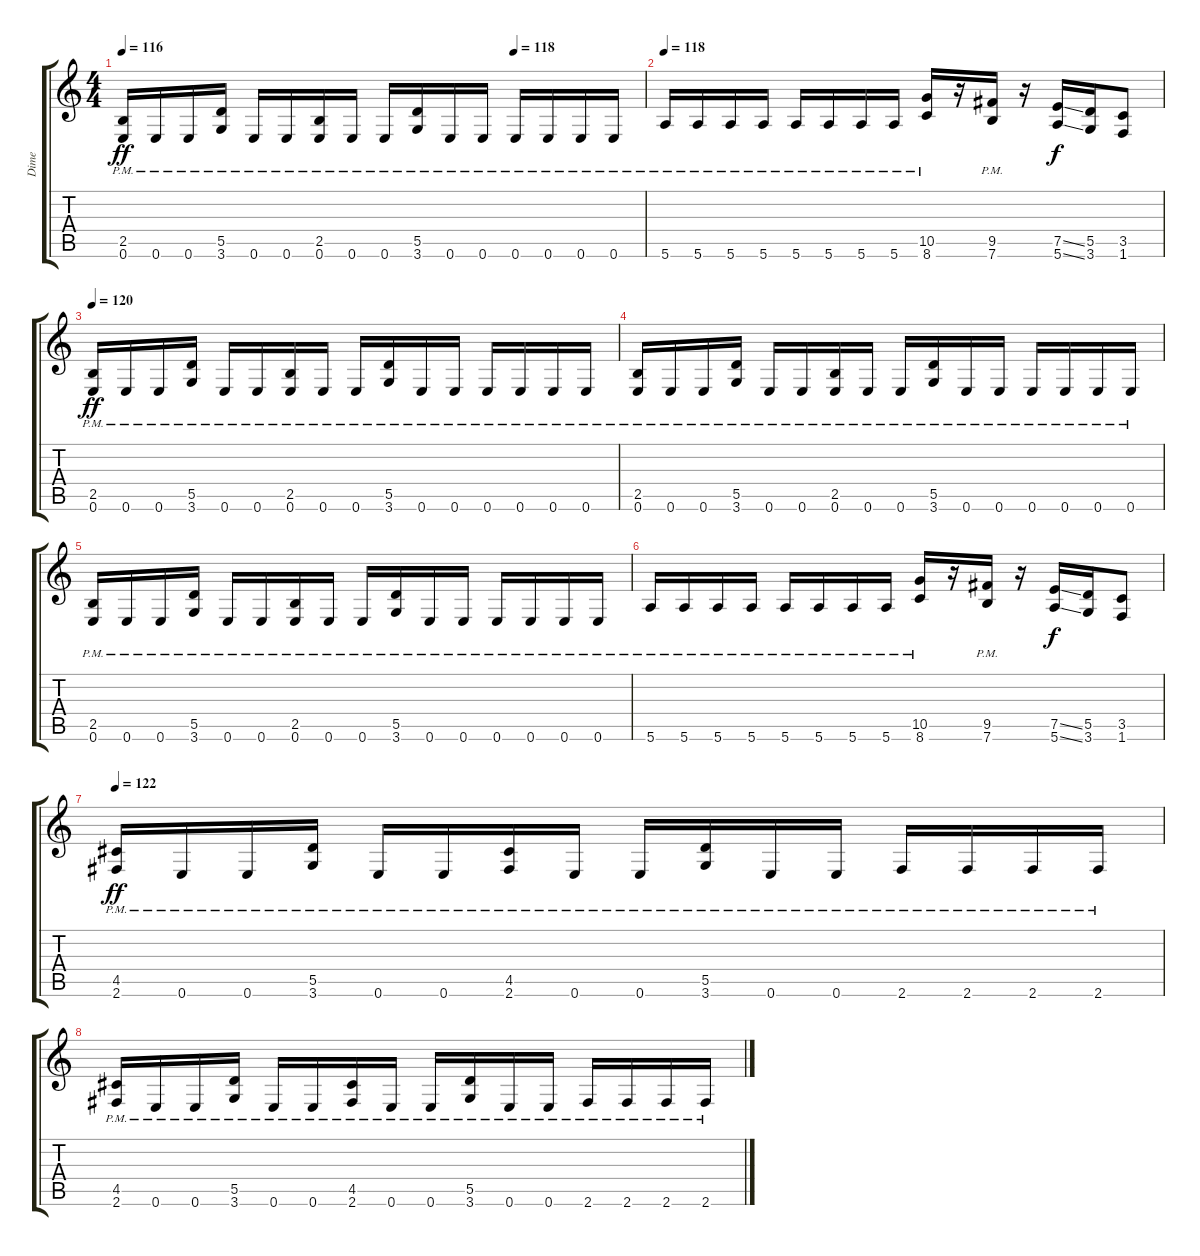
\track ("Dime" "Dime") {instrument distortionguitar}
\staff {score tabs}
\tuning (E4 B3 G3 D3 A2 E2) {hide}
\ts (4 4)
\tempo 116
\tempo (118 0.75)
\clef g2
\ks c
(2.5{pm} 0.6{pm}).16{dy ff} 0.6{pm}.16 0.6{pm}.16 (5.5{pm} 3.6{pm}).16 0.6{pm}.16 0.6{pm}.16 (2.5{pm} 0.6{pm}).16 0.6{pm}.16 0.6{pm}.16 (5.5{pm} 3.6{pm}).16 0.6{pm}.16 0.6{pm}.16 0.6{pm}.16 0.6{pm}.16 0.6{pm}.16 0.6{pm}.16 |
\tempo 118
5.6{pm}.16 5.6{pm}.16 5.6{pm}.16 5.6{pm}.16 5.6{pm}.16 5.6{pm}.16 5.6{pm}.16 5.6{pm}.16 (10.5{pm} 8.6{pm}).16 r.16 (9.5{pm} 7.6{pm}).16 r.16 (7.5{ss} 5.6{ss}).16{dy f} (5.5 3.6).16 (3.5 1.6).8 |
\tempo 120
(2.5{pm} 0.6{pm}).16{dy ff} 0.6{pm}.16 0.6{pm}.16 (5.5{pm} 3.6{pm}).16 0.6{pm}.16 0.6{pm}.16 (2.5{pm} 0.6{pm}).16 0.6{pm}.16 0.6{pm}.16 (5.5{pm} 3.6{pm}).16 0.6{pm}.16 0.6{pm}.16 0.6{pm}.16 0.6{pm}.16 0.6{pm}.16 0.6{pm}.16 |
(2.5{pm} 0.6{pm}).16 0.6{pm}.16 0.6{pm}.16 (5.5{pm} 3.6{pm}).16 0.6{pm}.16 0.6{pm}.16 (2.5{pm} 0.6{pm}).16 0.6{pm}.16 0.6{pm}.16 (5.5{pm} 3.6{pm}).16 0.6{pm}.16 0.6{pm}.16 0.6{pm}.16 0.6{pm}.16 0.6{pm}.16 0.6{pm}.16 |
(2.5{pm} 0.6{pm}).16 0.6{pm}.16 0.6{pm}.16 (5.5{pm} 3.6{pm}).16 0.6{pm}.16 0.6{pm}.16 (2.5{pm} 0.6{pm}).16 0.6{pm}.16 0.6{pm}.16 (5.5{pm} 3.6{pm}).16 0.6{pm}.16 0.6{pm}.16 0.6{pm}.16 0.6{pm}.16 0.6{pm}.16 0.6{pm}.16 |
5.6{pm}.16 5.6{pm}.16 5.6{pm}.16 5.6{pm}.16 5.6{pm}.16 5.6{pm}.16 5.6{pm}.16 5.6{pm}.16 (10.5{pm} 8.6{pm}).16 r.16 (9.5{pm} 7.6{pm}).16 r.16 (7.5{ss} 5.6{ss}).16{dy f} (5.5 3.6).16 (3.5 1.6).8 |
\tempo 122
(4.5{pm} 2.6{pm}).16{dy ff} 0.6{pm}.16 0.6{pm}.16 (5.5{pm} 3.6{pm}).16 0.6{pm}.16 0.6{pm}.16 (4.5{pm} 2.6{pm}).16 0.6{pm}.16 0.6{pm}.16 (5.5{pm} 3.6{pm}).16 0.6{pm}.16 0.6{pm}.16 2.6{pm}.16 2.6{pm}.16 2.6{pm}.16 2.6{pm}.16 |
(4.5{pm} 2.6{pm}).16 0.6{pm}.16 0.6{pm}.16 (5.5{pm} 3.6{pm}).16 0.6{pm}.16 0.6{pm}.16 (4.5{pm} 2.6{pm}).16 0.6{pm}.16 0.6{pm}.16 (5.5{pm} 3.6{pm}).16 0.6{pm}.16 0.6{pm}.16 2.6{pm}.16 2.6{pm}.16 2.6{pm}.16 2.6{pm}.16
